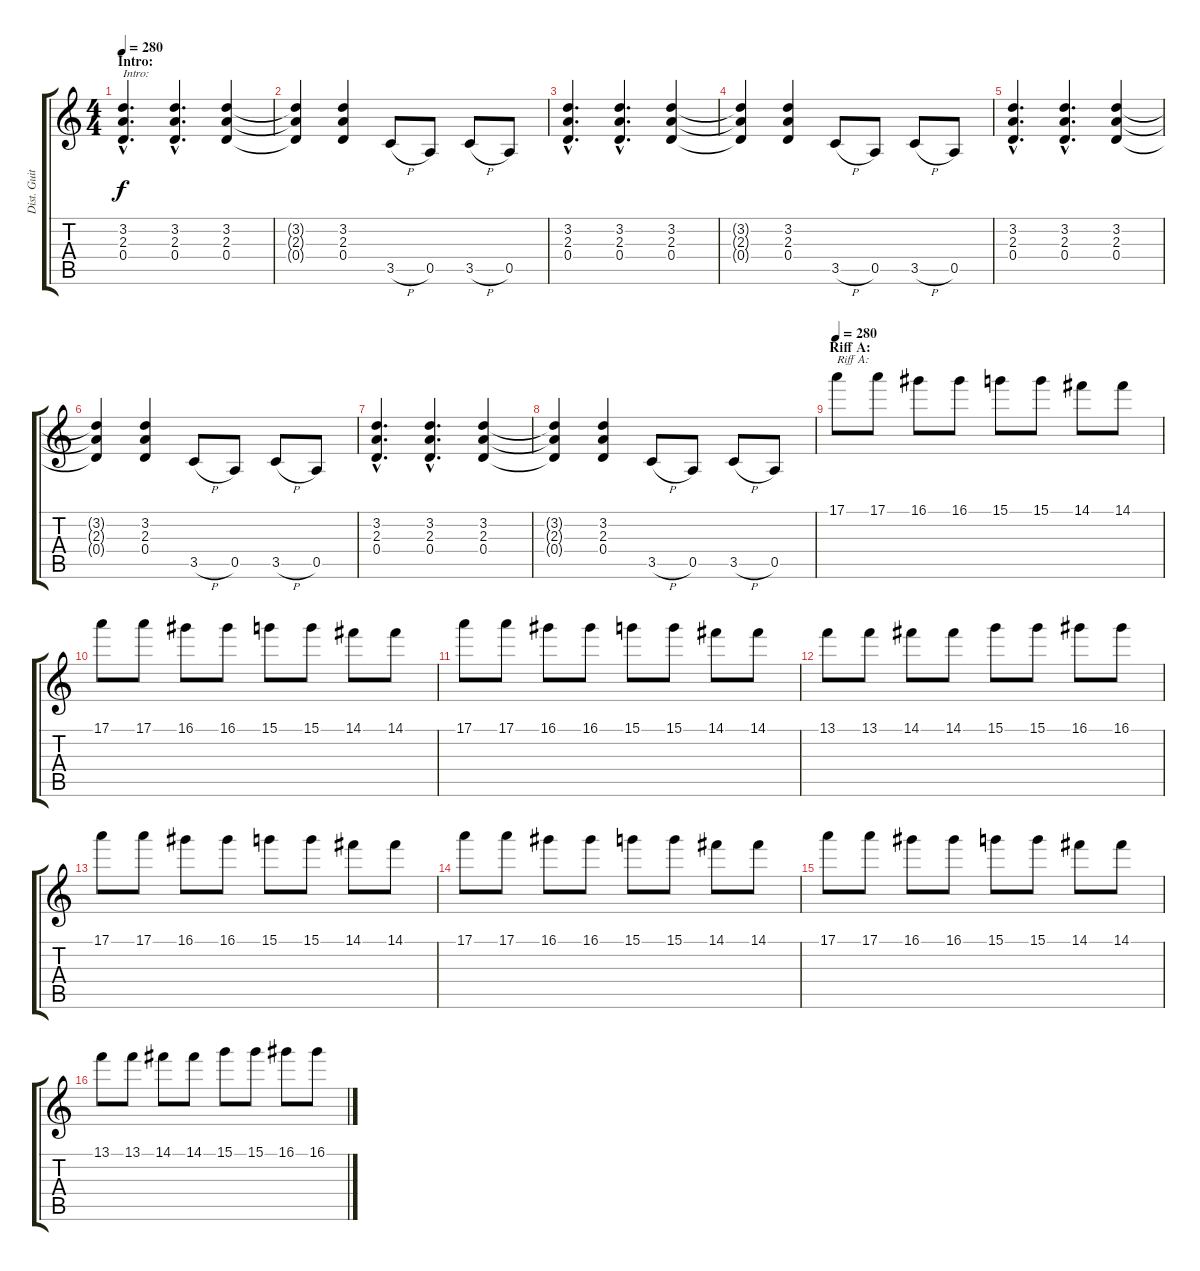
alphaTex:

\track ("Dist. Guitar 1" "Dist. Guit") {instrument overdrivenguitar}
\staff {score tabs}
\tuning (E4 B3 G3 D3 A2 E2) {hide}
\ts (4 4)
\section ("" "Intro:")
\tempo 280
\tempo 285
\tempo 280
\clef g2
\ks c
(3.2{hac} 2.3{hac} 0.4{hac}).4{d txt "Intro:" dy f instrument overdrivenguitar} (3.2{hac} 2.3{hac} 0.4{hac}).4{d} (3.2 2.3 0.4).4 |
(3.2{t} 2.3{t} 0.4{t}).4 (3.2 2.3 0.4).4 3.5{h}.8 0.5.8 3.5{h}.8 0.5.8 |
(3.2{hac} 2.3{hac} 0.4{hac}).4{d} (3.2{hac} 2.3{hac} 0.4{hac}).4{d} (3.2 2.3 0.4).4 |
(3.2{t} 2.3{t} 0.4{t}).4 (3.2 2.3 0.4).4 3.5{h}.8 0.5.8 3.5{h}.8 0.5.8 |
(3.2{hac} 2.3{hac} 0.4{hac}).4{d} (3.2{hac} 2.3{hac} 0.4{hac}).4{d} (3.2 2.3 0.4).4 |
(3.2{t} 2.3{t} 0.4{t}).4 (3.2 2.3 0.4).4 3.5{h}.8 0.5.8 3.5{h}.8 0.5.8 |
(3.2{hac} 2.3{hac} 0.4{hac}).4{d} (3.2{hac} 2.3{hac} 0.4{hac}).4{d} (3.2 2.3 0.4).4 |
(3.2{t} 2.3{t} 0.4{t}).4 (3.2 2.3 0.4).4 3.5{h}.8 0.5.8 3.5{h}.8 0.5.8 |
\section ("" "Riff A:")
\tempo 280
17.1.8{txt "Riff A:"} 17.1.8 16.1.8 16.1.8 15.1.8 15.1.8 14.1.8 14.1.8 |
17.1.8 17.1.8 16.1.8 16.1.8 15.1.8 15.1.8 14.1.8 14.1.8 |
17.1.8 17.1.8 16.1.8 16.1.8 15.1.8 15.1.8 14.1.8 14.1.8 |
13.1.8 13.1.8 14.1.8 14.1.8 15.1.8 15.1.8 16.1.8 16.1.8 |
17.1.8 17.1.8 16.1.8 16.1.8 15.1.8 15.1.8 14.1.8 14.1.8 |
17.1.8 17.1.8 16.1.8 16.1.8 15.1.8 15.1.8 14.1.8 14.1.8 |
17.1.8 17.1.8 16.1.8 16.1.8 15.1.8 15.1.8 14.1.8 14.1.8 |
13.1.8 13.1.8 14.1.8 14.1.8 15.1.8 15.1.8 16.1.8 16.1.8
